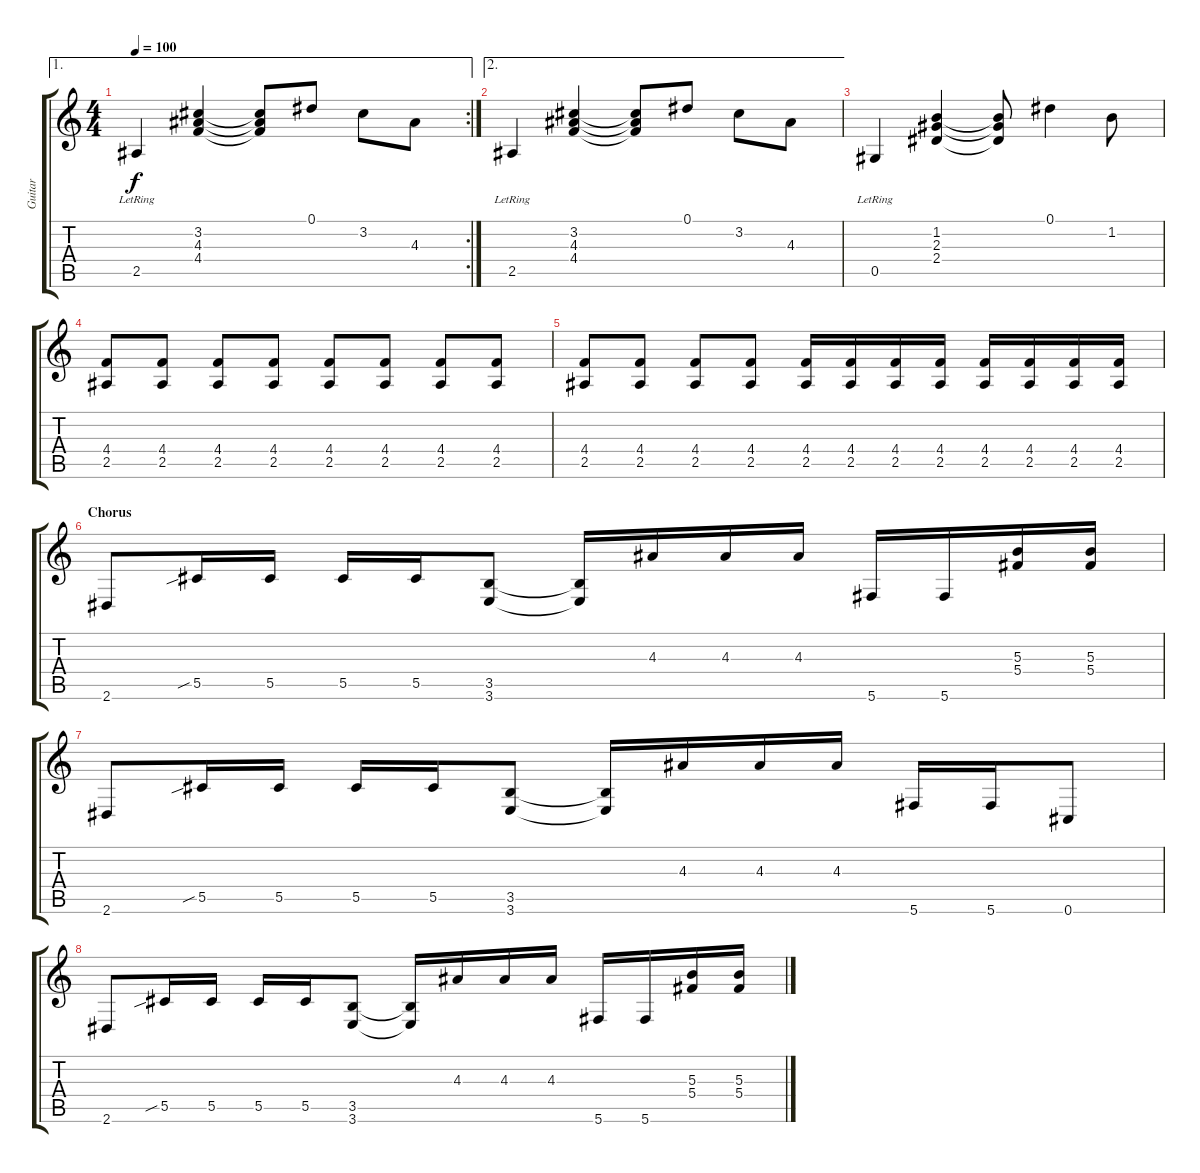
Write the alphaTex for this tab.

\track ("Guitar" "Guitar") {instrument distortionguitar}
\staff {score tabs}
\tuning (Eb4 Bb3 Gb3 Db3 Ab2 Db2) {hide}
\ae 1
\rc 2
\ts (4 4)
\tempo 100
\clef g2
\ks c
2.5{lr}.4{dy f} (3.2 4.3 4.4).4 (3.2{t} 4.3{t} 4.4{t}).8 0.1.8 3.2.8 4.3.8 |
\ae 2
2.5{lr}.4 (3.2 4.3 4.4).4 (3.2{t} 4.3{t} 4.4{t}).8 0.1.8 3.2.8 4.3.8 |
0.5{lr}.4 (1.2 2.3 2.4).4 (1.2{t} 2.3{t} 2.4{t}).8 0.1.4 1.2.8 |
(4.4 2.5).8{volume 10} (4.4 2.5).8 (4.4 2.5).8{volume 16} (4.4 2.5).8 (4.4 2.5).8 (4.4 2.5).8 (4.4 2.5).8 (4.4 2.5).8 |
(4.4 2.5).8 (4.4 2.5).8 (4.4 2.5).8 (4.4 2.5).8 (4.4 2.5).16 (4.4 2.5).16 (4.4 2.5).16 (4.4 2.5).16 (4.4 2.5).16 (4.4 2.5).16 (4.4 2.5).16 (4.4 2.5).16 |
\section ("" "Chorus")
2.6.8 5.5{sib}.16 5.5.16 5.5.16 5.5.16 (3.5 3.6).8 (3.5{t} 3.6{t}).16 4.3.16 4.3.16 4.3.16 5.6.16 5.6.16 (5.3 5.4).16 (5.3 5.4).16 |
2.6.8 5.5{sib}.16 5.5.16 5.5.16 5.5.16 (3.5 3.6).8 (3.5{t} 3.6{t}).16 4.3.16 4.3.16 4.3.16 5.6.16 5.6.16 0.6.8 |
2.6.8 5.5{sib}.16 5.5.16 5.5.16 5.5.16 (3.5 3.6).8 (3.5{t} 3.6{t}).16 4.3.16 4.3.16 4.3.16 5.6.16 5.6.16 (5.3 5.4).16 (5.3 5.4).16
